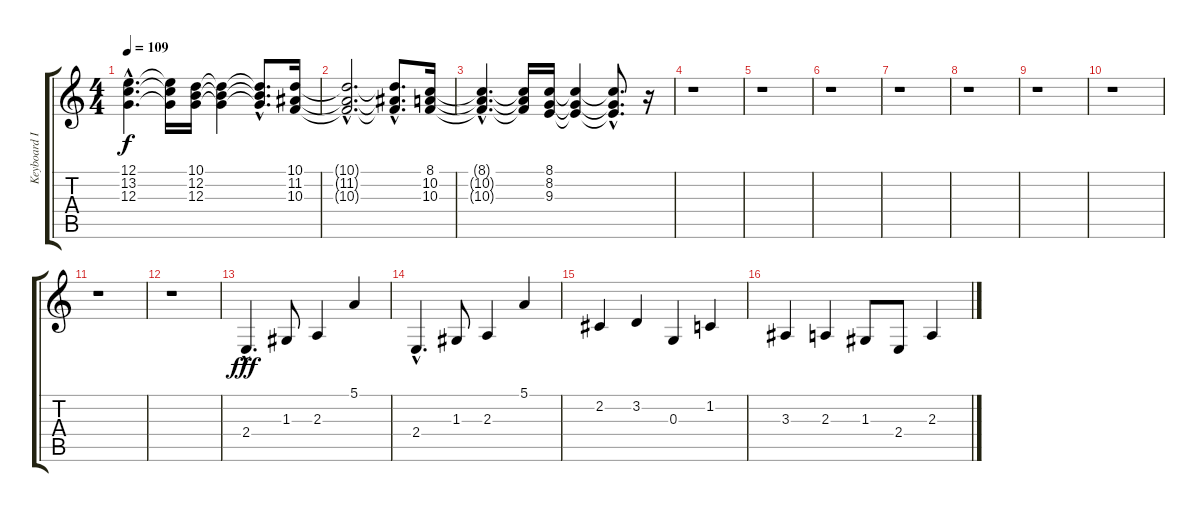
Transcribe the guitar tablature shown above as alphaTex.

\track ("Keyboard I" "Keyboard I") {instrument choiraahs}
\staff {score tabs}
\tuning (E4 B3 G3 D3 A2 E2) {hide}
\ts (4 4)
\tempo 109
\clef g2
\ks c
(12.1{hac t} 13.2{hac t} 12.3{hac t}).4{d dy f} (12.1{t} 13.2{t} 12.3{t}).16 (10.1 12.2 12.3).16 (10.1{t} 12.2{t} 12.3{t}).4 (10.1{hac t} 12.2{hac t} 12.3{hac t}).8{d} (10.1 11.2 10.3).16 |
(10.1{hac t} 11.2{hac t} 10.3{hac t}).2{d} (10.1{hac t} 11.2{hac t} 10.3{hac t}).8{d} (8.1 10.2 10.3).16 |
(8.1{hac t} 10.2{hac t} 10.3{hac t}).4{d} (8.1{t} 10.2{t} 10.3{t}).16 (8.1 8.2 9.3).16 (8.1{t} 8.2{t} 9.3{t}).4 (8.1{hac t} 8.2{hac t} 9.3{hac t}).8{d} r.16 |
r.1 |
r.1 |
r.1 |
r.1 |
r.1 |
r.1 |
r.1 |
r.1 |
r.1 |
2.4{hac}.4{d dy fff volume 12} 1.3.8 2.3.4 5.1.4 |
2.4{hac}.4{d} 1.3.8 2.3.4 5.1.4 |
2.2.4 3.2.4 0.3.4 1.2.4 |
3.3.4 2.3.4 1.3.8 2.4.8 2.3.4
